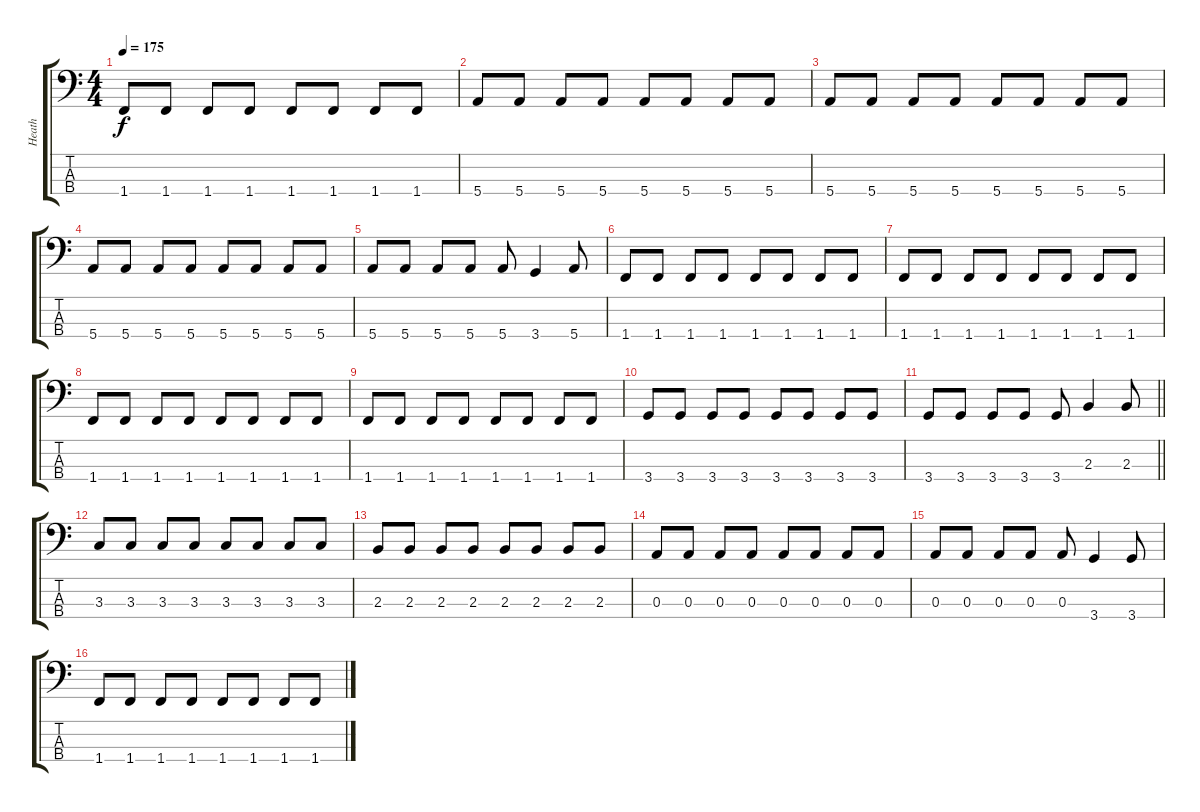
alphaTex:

\track ("Heath" "Heath") {instrument electricbasspick}
\staff {score tabs}
\tuning (G2 D2 A1 E1) {hide}
\ts (4 4)
\tempo 175
\clef f4
\ks c
1.4.8{dy f} 1.4.8 1.4.8 1.4.8 1.4.8 1.4.8 1.4.8 1.4.8 |
5.4.8 5.4.8 5.4.8 5.4.8 5.4.8 5.4.8 5.4.8 5.4.8 |
5.4.8 5.4.8 5.4.8 5.4.8 5.4.8 5.4.8 5.4.8 5.4.8 |
5.4.8 5.4.8 5.4.8 5.4.8 5.4.8 5.4.8 5.4.8 5.4.8 |
5.4.8 5.4.8 5.4.8 5.4.8 5.4.8 3.4.4 5.4.8 |
1.4.8 1.4.8 1.4.8 1.4.8 1.4.8 1.4.8 1.4.8 1.4.8 |
1.4.8 1.4.8 1.4.8 1.4.8 1.4.8 1.4.8 1.4.8 1.4.8 |
1.4.8 1.4.8 1.4.8 1.4.8 1.4.8 1.4.8 1.4.8 1.4.8 |
1.4.8 1.4.8 1.4.8 1.4.8 1.4.8 1.4.8 1.4.8 1.4.8 |
3.4.8 3.4.8 3.4.8 3.4.8 3.4.8 3.4.8 3.4.8 3.4.8 |
\barLineRight lightlight
3.4.8 3.4.8 3.4.8 3.4.8 3.4.8 2.3.4 2.3.8 |
3.3.8 3.3.8 3.3.8 3.3.8 3.3.8 3.3.8 3.3.8 3.3.8 |
2.3.8 2.3.8 2.3.8 2.3.8 2.3.8 2.3.8 2.3.8 2.3.8 |
0.3.8 0.3.8 0.3.8 0.3.8 0.3.8 0.3.8 0.3.8 0.3.8 |
0.3.8 0.3.8 0.3.8 0.3.8 0.3.8 3.4.4 3.4.8 |
1.4.8 1.4.8 1.4.8 1.4.8 1.4.8 1.4.8 1.4.8 1.4.8
